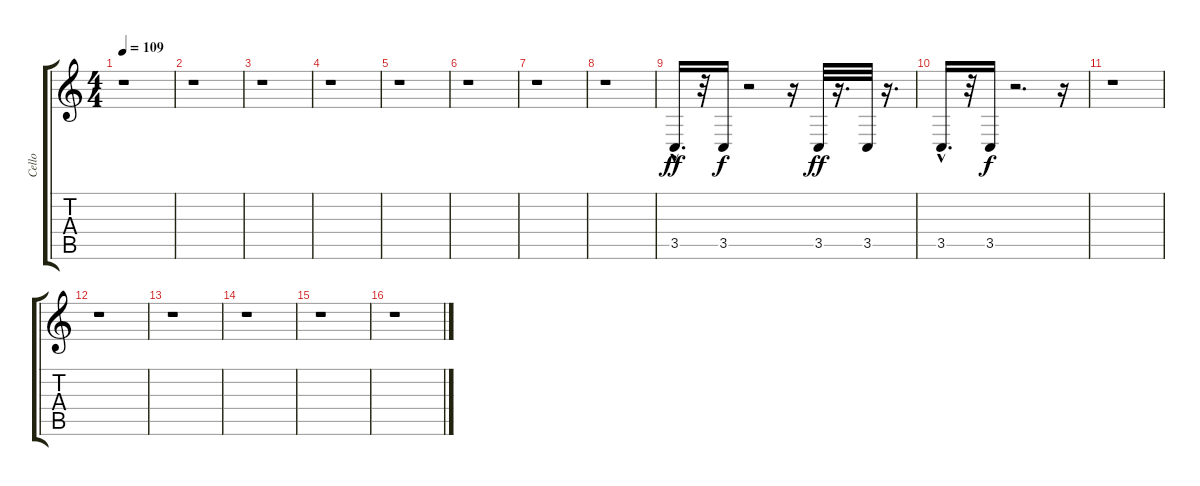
\track ("Cello" "Cello") {instrument cello}
\staff {score tabs}
\tuning (E4 B3 G3 D3 A2 E2) {hide}
\ts (4 4)
\tempo 109
\clef g2
\ks c
r.1{dy f} |
r.1 |
r.1 |
r.1 |
r.1 |
r.1 |
r.1 |
r.1 |
3.5{hac}.16{d dy ff} r.32 3.5.16{dy f} r.2 r.16 3.5.32{dy ff} r.16{d} 3.5.32 r.16{d} |
3.5{hac}.16{d} r.32 3.5.16{dy f} r.2{d} r.16 |
r.1 |
r.1 |
r.1 |
r.1 |
r.1 |
r.1
